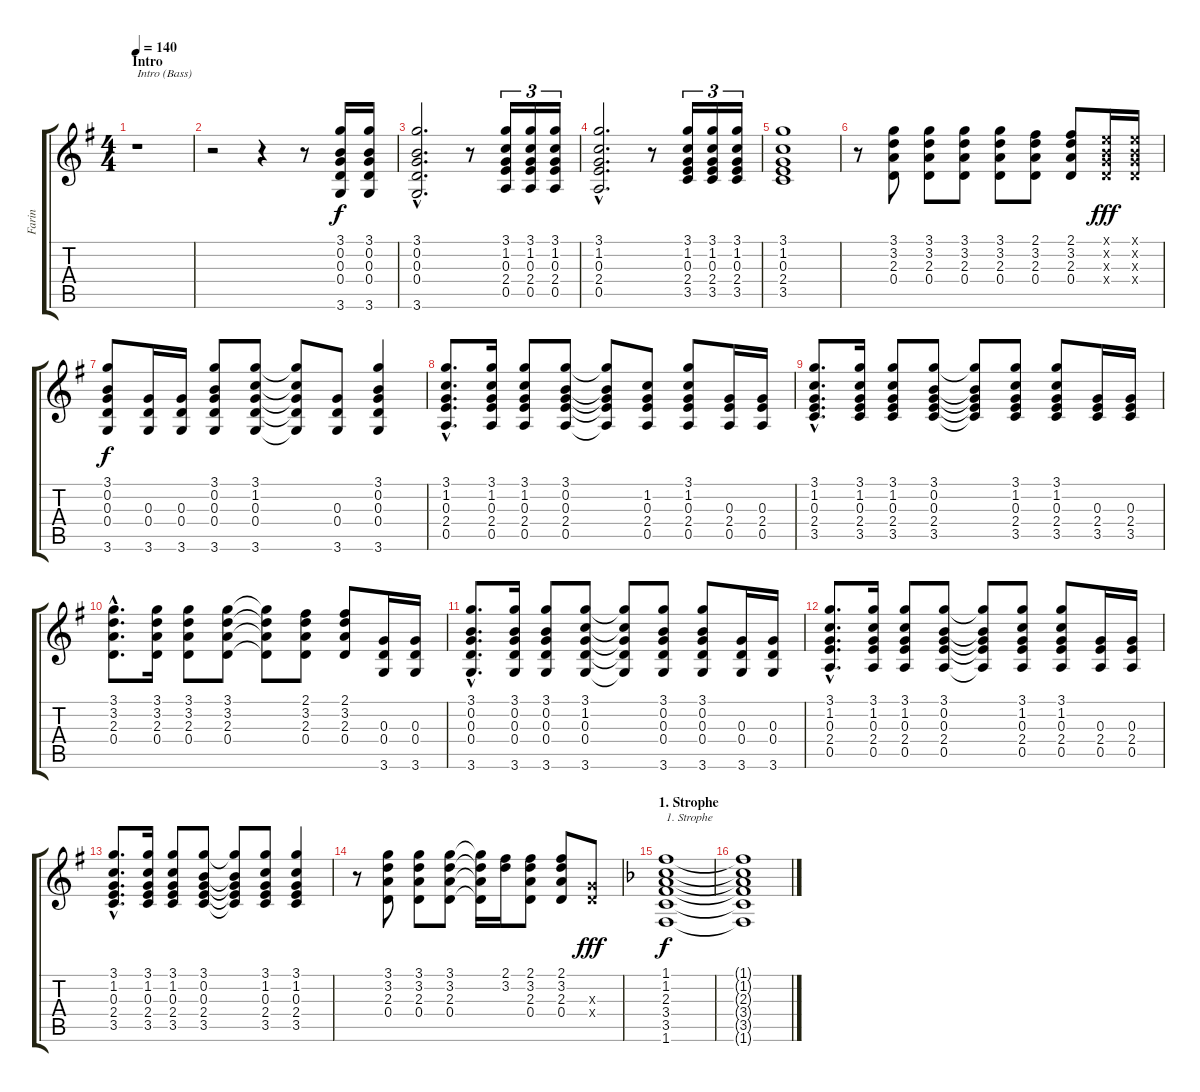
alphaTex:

\track ("Farin" "Farin") {instrument acousticguitarnylon}
\staff {score tabs}
\tuning (E4 B3 G3 D3 A2 E2) {hide}
\ts (4 4)
\section ("" "Intro")
\tempo 140
\clef g2
\ks g
r.1{txt "Intro (Bass)" dy f instrument acousticguitarnylon} |
r.2 r.4 r.8 (3.1 0.2 0.3 0.4 3.6).16 (3.1 0.2 0.3 0.4 3.6).16 |
(3.1{hac} 0.2{hac} 0.3{hac} 0.4{hac} 3.6{hac}).2{d} r.8 (3.1 1.2 0.3 2.4 0.5).16{tu (3 2)} (3.1 1.2 0.3 2.4 0.5).16{tu (3 2)} (3.1 1.2 0.3 2.4 0.5).16{tu (3 2)} |
(3.1{hac} 1.2{hac} 0.3{hac} 2.4{hac} 0.5{hac}).2{d} r.8 (3.1 1.2 0.3 2.4 3.5).16{tu (3 2)} (3.1 1.2 0.3 2.4 3.5).16{tu (3 2)} (3.1 1.2 0.3 2.4 3.5).16{tu (3 2)} |
(3.1 1.2 0.3 2.4 3.5).1 |
r.8 (3.1 3.2 2.3 0.4).8 (3.1 3.2 2.3 0.4).8 (3.1 3.2 2.3 0.4).8 (3.1 3.2 2.3 0.4).8 (2.1 3.2 2.3 0.4).8 (2.1 3.2 2.3 0.4).8 (0.1{x} 0.2{x} 0.3{x} 0.4{x}).16{dy fff} (0.1{x} 0.2{x} 0.3{x} 0.4{x}).16 |
(3.1 0.2 0.3 0.4 3.6).8{dy f} (0.3 0.4 3.6).16 (0.3 0.4 3.6).16 (3.1 0.2 0.3 0.4 3.6).8 (3.1 1.2 0.3 0.4 3.6).8 (3.1{t} 1.2{t} 0.3{t} 0.4{t} 3.6{t}).8 (0.3 0.4 3.6).8 (3.1 0.2 0.3 0.4 3.6).4 |
(3.1{hac} 1.2{hac} 0.3{hac} 2.4{hac} 0.5{hac}).8{d} (3.1 1.2 0.3 2.4 0.5).16 (3.1 1.2 0.3 2.4 0.5).8 (3.1 0.2 0.3 2.4 0.5).8 (3.1{t} 0.2{t} 0.3{t} 2.4{t} 0.5{t}).8 (1.2 0.3 2.4 0.5).8 (3.1 1.2 0.3 2.4 0.5).8 (0.3 2.4 0.5).16 (0.3 2.4 0.5).16 |
(3.1{hac} 1.2{hac} 0.3{hac} 2.4{hac} 3.5{hac}).8{d} (3.1 1.2 0.3 2.4 3.5).16 (3.1 1.2 0.3 2.4 3.5).8 (3.1 0.2 0.3 2.4 3.5).8 (3.1{t} 0.2{t} 0.3{t} 2.4{t} 3.5{t}).8 (3.1 1.2 0.3 2.4 3.5).8 (3.1 1.2 0.3 2.4 3.5).8 (0.3 2.4 3.5).16 (0.3 2.4 3.5).16 |
(3.1{hac} 3.2{hac} 2.3{hac} 0.4{hac}).8{d} (3.1 3.2 2.3 0.4).16 (3.1 3.2 2.3 0.4).8 (3.1 3.2 2.3 0.4).8 (3.1{t} 3.2{t} 2.3{t} 0.4{t}).8 (2.1 3.2 2.3 0.4).8 (2.1 3.2 2.3 0.4).8 (0.3 0.4 3.6).16 (0.3 0.4 3.6).16 |
(3.1{hac} 0.2{hac} 0.3{hac} 0.4{hac} 3.6{hac}).8{d} (3.1 0.2 0.3 0.4 3.6).16 (3.1 0.2 0.3 0.4 3.6).8 (3.1 1.2 0.3 0.4 3.6).8 (3.1{t} 1.2{t} 0.3{t} 0.4{t} 3.6{t}).8 (3.1 0.2 0.3 0.4 3.6).8 (3.1 0.2 0.3 0.4 3.6).8 (0.3 0.4 3.6).16 (0.3 0.4 3.6).16 |
(3.1{hac} 1.2{hac} 0.3{hac} 2.4{hac} 0.5{hac}).8{d} (3.1 1.2 0.3 2.4 0.5).16 (3.1 1.2 0.3 2.4 0.5).8 (3.1 0.2 0.3 2.4 0.5).8 (3.1{t} 0.2{t} 0.3{t} 2.4{t} 0.5{t}).8 (3.1 1.2 0.3 2.4 0.5).8 (3.1 1.2 0.3 2.4 0.5).8 (0.3 2.4 0.5).16 (0.3 2.4 0.5).16 |
(3.1{hac} 1.2{hac} 0.3{hac} 2.4{hac} 3.5{hac}).8{d} (3.1 1.2 0.3 2.4 3.5).16 (3.1 1.2 0.3 2.4 3.5).8 (3.1 0.2 0.3 2.4 3.5).8 (3.1{t} 0.2{t} 0.3{t} 2.4{t} 3.5{t}).8 (3.1 1.2 0.3 2.4 3.5).8 (3.1 1.2 0.3 2.4 3.5).4 |
r.8 (3.1 3.2 2.3 0.4).8 (3.1 3.2 2.3 0.4).8 (3.1 3.2 2.3 0.4).8 (3.1{t} 3.2{t} 2.3{t} 0.4{t}).16 (2.1 3.2).16 (2.1 3.2 2.3 0.4).8 (2.1 3.2 2.3 0.4).8 (0.3{x} 0.4{x}).8{dy fff} |
\section ("" "1. Strophe")
\ks dminor
(1.1 1.2 2.3 3.4 3.5 1.6).1{txt "1. Strophe" dy f} |
\ks f
(1.1{t} 1.2{t} 2.3{t} 3.4{t} 3.5{t} 1.6{t}).1
